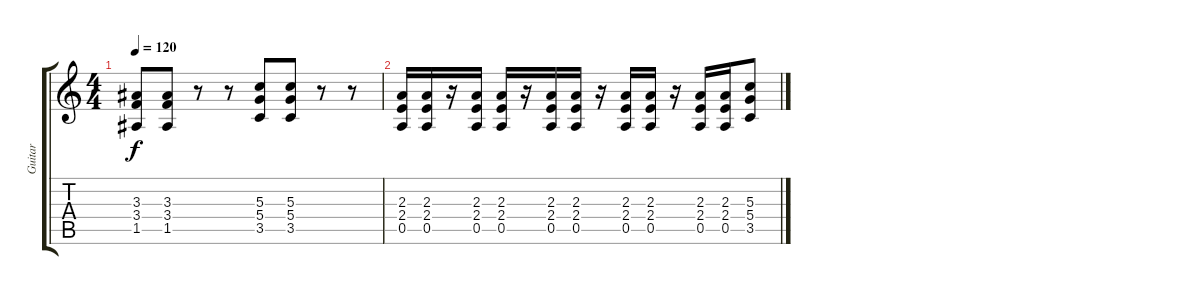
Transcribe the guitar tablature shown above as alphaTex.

\track ("Guitar" "Guitar") {instrument distortionguitar}
\staff {score tabs}
\tuning (E4 B3 G3 D3 A2 E2) {hide}
\ts (4 4)
\tempo 120
\clef g2
\ks c
(3.3 3.4 1.5).8{dy f} (3.3 3.4 1.5).8 r.8 r.8 (5.3 5.4 3.5).8 (5.3 5.4 3.5).8 r.8 r.8 |
(2.3 2.4 0.5).16 (2.3 2.4 0.5).16 r.16 (2.3 2.4 0.5).16 (2.3 2.4 0.5).16 r.16 (2.3 2.4 0.5).16 (2.3 2.4 0.5).16 r.16 (2.3 2.4 0.5).16 (2.3 2.4 0.5).16 r.16 (2.3 2.4 0.5).16 (2.3 2.4 0.5).16 (5.3 5.4 3.5).8
